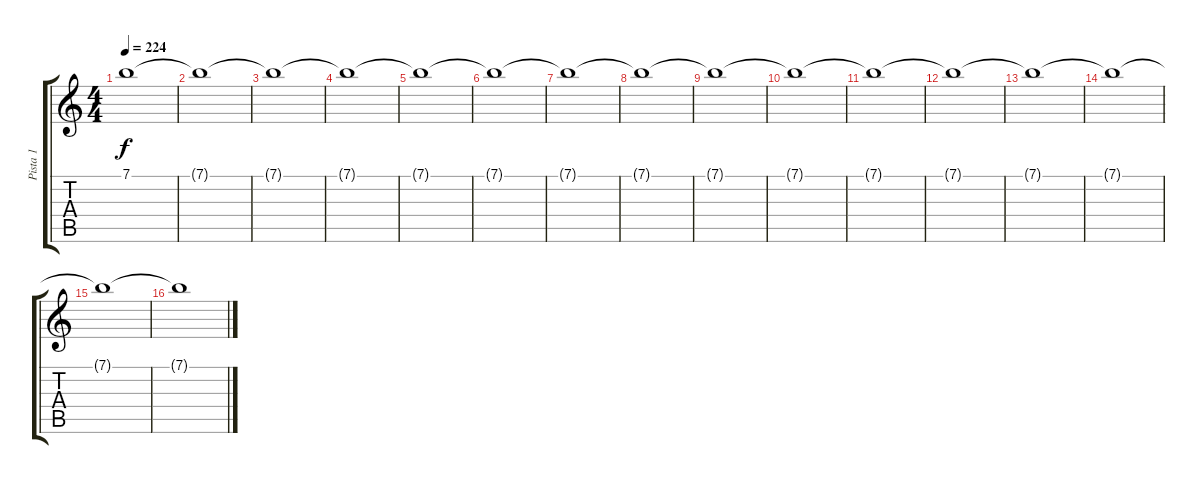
\track ("Pista 1" "Pista 1") {instrument overdrivenguitar}
\staff {score tabs}
\tuning (E4 B3 G3 D3 A2 E2) {hide}
\ts (4 4)
\tempo 224
\clef g2
\ks c
7.1{t}.1{dy f} |
7.1{t}.1{volume 14} |
7.1{t}.1 |
7.1{t}.1 |
7.1{t}.1 |
7.1{t}.1 |
7.1{t}.1 |
7.1{t}.1 |
7.1{t}.1 |
7.1{t}.1 |
7.1{t}.1 |
7.1{t}.1 |
7.1{t}.1 |
7.1{t}.1 |
7.1{t}.1 |
7.1{t}.1
